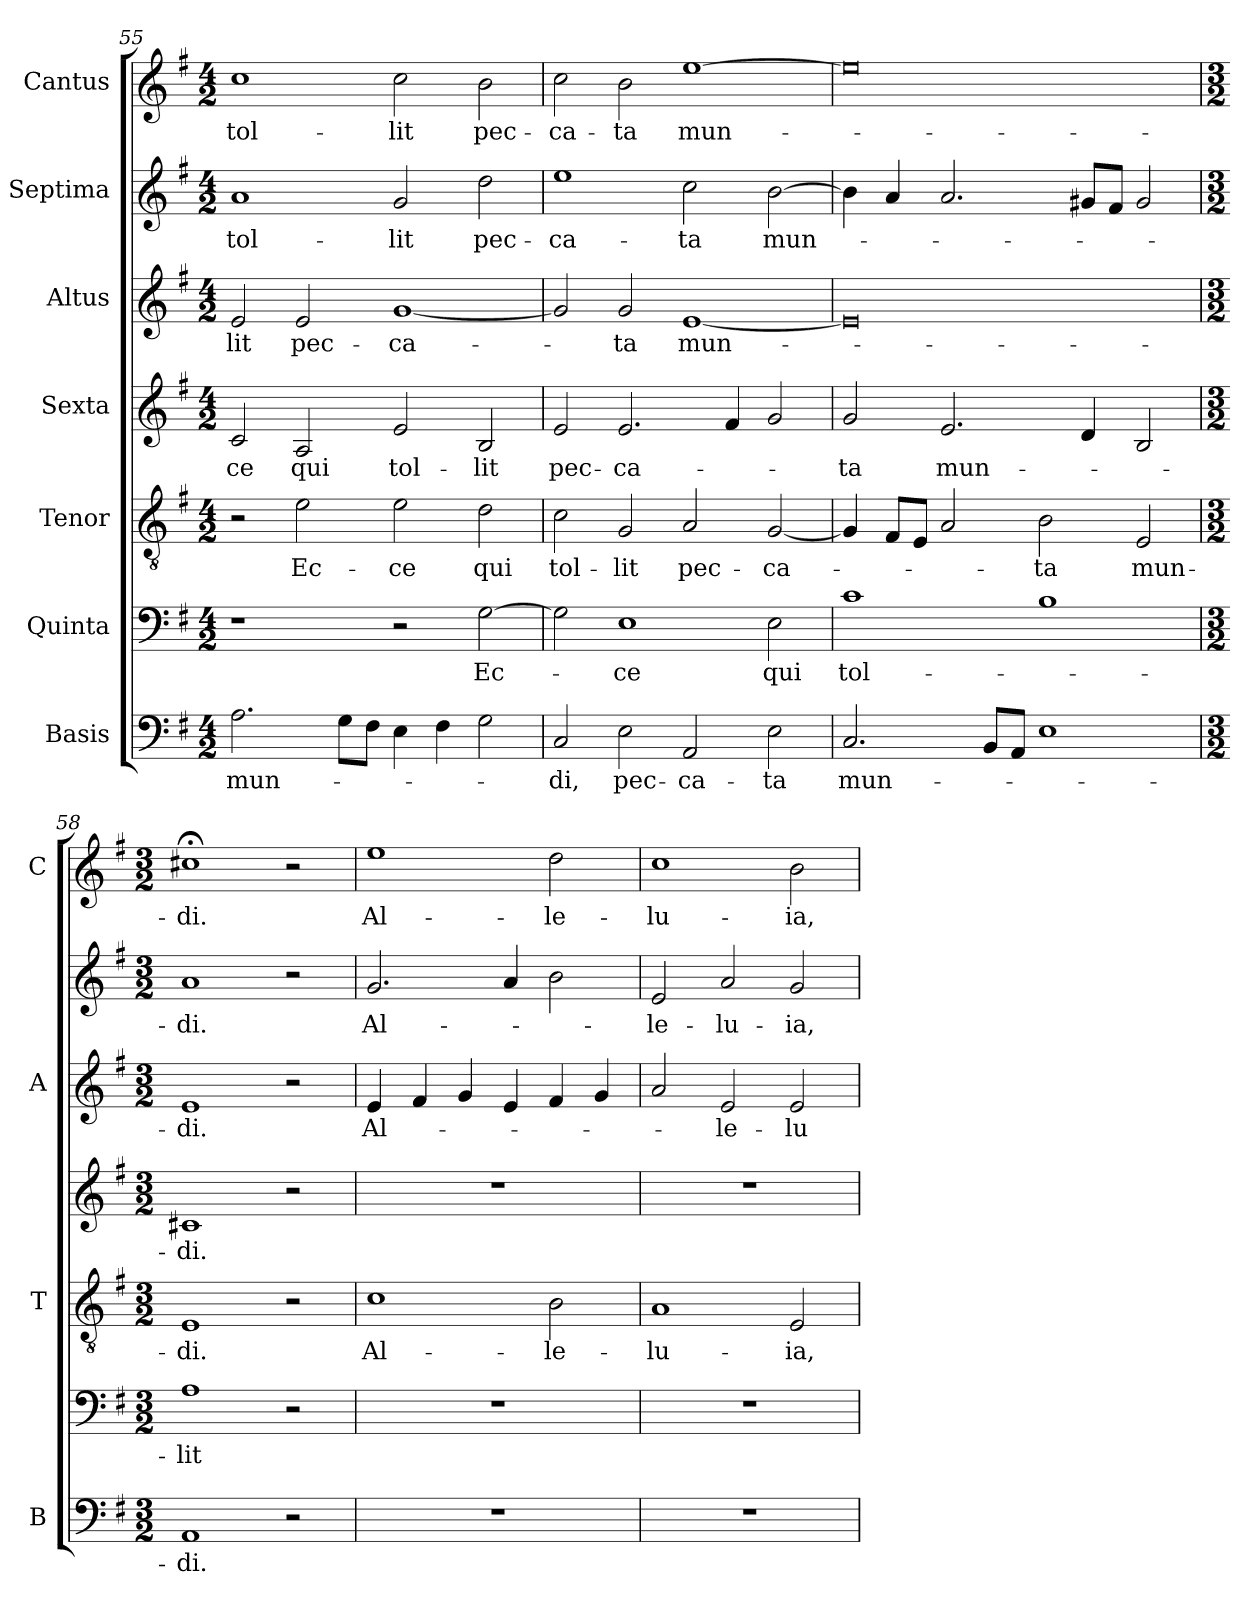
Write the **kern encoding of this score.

**kern	**text	**kern	**text	**kern	**text	**kern	**text	**kern	**text	**kern	**text	**kern	**text
*part7	*part7	*part6	*part6	*part5	*part5	*part4	*part4	*part3	*part3	*part2	*part2	*part1	*part1
*staff7	*staff7	*staff6	*staff6	*staff5	*staff5	*staff4	*staff4	*staff3	*staff3	*staff2	*staff2	*staff1	*staff1
*I"Basis	*	*I"Quinta	*	*I"Tenor	*	*I"Sexta	*	*I"Altus	*	*I"Septima	*	*I"Cantus	*
*I'B	*	*	*	*I'T	*	*	*	*I'A	*	*	*	*I'C	*
*clefF4	*	*clefF4	*	*clefGv2	*	*clefG2	*	*clefG2	*	*clefG2	*	*clefG2	*
*k[f#]	*	*k[f#]	*	*k[f#]	*	*k[f#]	*	*k[f#]	*	*k[f#]	*	*k[f#]	*
*G:	*	*G:	*	*G:	*	*G:	*	*G:	*	*G:	*	*G:	*
*M4/2	*	*M4/2	*	*M4/2	*	*M4/2	*	*M4/2	*	*M4/2	*	*M4/2	*
=55	=55	=55	=55	=55	=55	=55	=55	=55	=55	=55	=55	=55	=55
!	!LO:LY:b	!	!	!	!	!	!	!	!	!	!	!	!
!	!	!	!	!	!	!	!LO:LY:b	!	!	!	!	!	!
!	!	!	!	!	!	!	!	!	!LO:LY:b	!	!	!	!
!	!	!	!	!	!	!	!	!	!	!	!LO:LY:b	!	!
!	!	!	!	!	!	!	!	!	!	!	!	!	!LO:LY:b
2.A\	mun-	1r	.	2r	.	2c/	-ce	2e/	-lit	1a	tol-	1cc	tol-
!	!	!	!	!	!LO:LY:b	!	!	!	!	!	!	!	!
!	!	!	!	!	!	!	!LO:LY:b	!	!	!	!	!	!
!	!	!	!	!	!	!	!	!	!LO:LY:b	!	!	!	!
.	.	.	.	2e\	Ec-	2A/	qui	2e/	pec-	.	.	.	.
8G\L	.	.	.	.	.	.	.	.	.	.	.	.	.
8F#\J	.	.	.	.	.	.	.	.	.	.	.	.	.
!	!	!	!	!	!LO:LY:b	!	!	!	!	!	!	!	!
!	!	!	!	!	!	!	!LO:LY:b	!	!	!	!	!	!
!	!	!	!	!	!	!	!	!	!LO:LY:b	!	!	!	!
!	!	!	!	!	!	!	!	!	!	!	!LO:LY:b	!	!
!	!	!	!	!	!	!	!	!	!	!	!	!	!LO:LY:b
4E\	.	2r	.	2e\	-ce	2e/	tol-	[1g	-ca-	2g/	-lit	2cc\	-lit
4F#\	.	.	.	.	.	.	.	.	.	.	.	.	.
!	!	!	!LO:LY:b	!	!	!	!	!	!	!	!	!	!
!	!	!	!	!	!LO:LY:b	!	!	!	!	!	!	!	!
!	!	!	!	!	!	!	!LO:LY:b	!	!	!	!	!	!
!	!	!	!	!	!	!	!	!	!	!	!LO:LY:b	!	!
!	!	!	!	!	!	!	!	!	!	!	!	!	!LO:LY:b
2G\	.	[2G\	Ec-	2d\	qui	2B/	-lit	.	.	2dd\	pec-	2b\	pec-
!!LO:PB:g=z
=56	=56	=56	=56	=56	=56	=56	=56	=56	=56	=56	=56	=56	=56
!	!LO:LY:b	!	!	!	!	!	!	!	!	!	!	!	!
!	!	!	!	!	!LO:LY:b	!	!	!	!	!	!	!	!
!	!	!	!	!	!	!	!LO:LY:b	!	!	!	!	!	!
!	!	!	!	!	!	!	!	!	!	!	!LO:LY:b	!	!
!	!	!	!	!	!	!	!	!	!	!	!	!	!LO:LY:b
2C/	-di,	2G\]	.	2c\	tol-	2e/	pec-	2g/]	.	1ee	-ca-	2cc\	-ca-
!	!LO:LY:b	!	!	!	!	!	!	!	!	!	!	!	!
!	!	!	!LO:LY:b	!	!	!	!	!	!	!	!	!	!
!	!	!	!	!	!LO:LY:b	!	!	!	!	!	!	!	!
!	!	!	!	!	!	!	!LO:LY:b	!	!	!	!	!	!
!	!	!	!	!	!	!	!	!	!LO:LY:b	!	!	!	!
!	!	!	!	!	!	!	!	!	!	!	!	!	!LO:LY:b
2E\	pec-	1E	-ce	2G/	-lit	2.e/	-ca-	2g/	-ta	.	.	2b\	-ta
!	!LO:LY:b	!	!	!	!	!	!	!	!	!	!	!	!
!	!	!	!	!	!LO:LY:b	!	!	!	!	!	!	!	!
!	!	!	!	!	!	!	!	!	!LO:LY:b	!	!	!	!
!	!	!	!	!	!	!	!	!	!	!	!LO:LY:b	!	!
!	!	!	!	!	!	!	!	!	!	!	!	!	!LO:LY:b
2AA/	-ca-	.	.	2A/	pec-	.	.	[1e	mun-	2cc\	-ta	[1ee	mun-
.	.	.	.	.	.	4f#/	.	.	.	.	.	.	.
!	!LO:LY:b	!	!	!	!	!	!	!	!	!	!	!	!
!	!	!	!LO:LY:b	!	!	!	!	!	!	!	!	!	!
!	!	!	!	!	!LO:LY:b	!	!	!	!	!	!	!	!
!	!	!	!	!	!	!	!	!	!	!	!LO:LY:b	!	!
2E\	-ta	2E\	qui	[2G/	-ca-	2g/	.	.	.	[2b\	mun-	.	.
=57	=57	=57	=57	=57	=57	=57	=57	=57	=57	=57	=57	=57	=57
!	!LO:LY:b	!	!	!	!	!	!	!	!	!	!	!	!
!	!	!	!LO:LY:b	!	!	!	!	!	!	!	!	!	!
!	!	!	!	!	!	!	!LO:LY:b	!	!	!	!	!	!
2.C/	mun-	1c	tol-	4G/]	.	2g/	-ta	0e]	.	4b\]	.	0ee]	.
.	.	.	.	8F#/L	.	.	.	.	.	4a/	.	.	.
.	.	.	.	8E/J	.	.	.	.	.	.	.	.	.
!	!	!	!	!	!	!	!LO:LY:b	!	!	!	!	!	!
.	.	.	.	2A/	.	2.e/	mun-	.	.	2.a/	.	.	.
8BB/L	.	.	.	.	.	.	.	.	.	.	.	.	.
8AA/J	.	.	.	.	.	.	.	.	.	.	.	.	.
!	!	!	!	!	!LO:LY:b	!	!	!	!	!	!	!	!
1E	.	1B	.	2B\	-ta	.	.	.	.	.	.	.	.
.	.	.	.	.	.	4d/	.	.	.	8g#X/L	.	.	.
.	.	.	.	.	.	.	.	.	.	8f#/J	.	.	.
!	!	!	!	!	!LO:LY:b	!	!	!	!	!	!	!	!
.	.	.	.	2E/	mun-	2B/	.	.	.	2g#/	.	.	.
=58	=58	=58	=58	=58	=58	=58	=58	=58	=58	=58	=58	=58	=58
*M3/2	*	*M3/2	*	*M3/2	*	*M3/2	*	*M3/2	*	*M3/2	*	*M3/2	*
!	!LO:LY:b	!	!	!	!	!	!	!	!	!	!	!	!
!	!	!	!LO:LY:b	!	!	!	!	!	!	!	!	!	!
!	!	!	!	!	!LO:LY:b	!	!	!	!	!	!	!	!
!	!	!	!	!	!	!	!LO:LY:b	!	!	!	!	!	!
!	!	!	!	!	!	!	!	!	!LO:LY:b	!	!	!	!
!	!	!	!	!	!	!	!	!	!	!	!LO:LY:b	!	!
!	!	!	!	!	!	!	!	!	!	!	!	!	!LO:LY:b
1AA	-di.	1A	-lit	1E	-di.	1c#X	-di.	1e	-di.	1a	-di.	1cc#X;<	-di.
2r	.	2r	.	2r	.	2r	.	2r	.	2r	.	2r	.
=59	=59	=59	=59	=59	=59	=59	=59	=59	=59	=59	=59	=59	=59
!	!	!	!	!	!LO:LY:b	!	!	!	!	!	!	!	!
!	!	!	!	!	!	!	!	!	!LO:LY:b	!	!	!	!
!	!	!	!	!	!	!	!	!	!	!	!LO:LY:b	!	!
!	!	!	!	!	!	!	!	!	!	!	!	!	!LO:LY:b
1.r	.	1.r	.	1c	Al-	1.r	.	4e/	Al-	2.g/	Al-	1ee	Al-
.	.	.	.	.	.	.	.	4f#/	.	.	.	.	.
.	.	.	.	.	.	.	.	4g/	.	.	.	.	.
.	.	.	.	.	.	.	.	4e/	.	4a/	.	.	.
!	!	!	!	!	!LO:LY:b	!	!	!	!	!	!	!	!
!	!	!	!	!	!	!	!	!	!	!	!	!	!LO:LY:b
.	.	.	.	2B\	-le-	.	.	4f#/	.	2b\	.	2dd\	-le-
.	.	.	.	.	.	.	.	4g/	.	.	.	.	.
!!LO:LB:g=z
=60	=60	=60	=60	=60	=60	=60	=60	=60	=60	=60	=60	=60	=60
!	!	!	!	!	!LO:LY:b	!	!	!	!	!	!	!	!
!	!	!	!	!	!	!	!	!	!	!	!LO:LY:b	!	!
!	!	!	!	!	!	!	!	!	!	!	!	!	!LO:LY:b
1.r	.	1.r	.	1A	-lu-	1.r	.	2a/	.	2e/	-le-	1cc	-lu-
!	!	!	!	!	!	!	!	!	!LO:LY:b	!	!	!	!
!	!	!	!	!	!	!	!	!	!	!	!LO:LY:b	!	!
.	.	.	.	.	.	.	.	2e/	-le-	2a/	-lu-	.	.
!	!	!	!	!	!LO:LY:b	!	!	!	!	!	!	!	!
!	!	!	!	!	!	!	!	!	!LO:LY:b	!	!	!	!
!	!	!	!	!	!	!	!	!	!	!	!LO:LY:b	!	!
!	!	!	!	!	!	!	!	!	!	!	!	!	!LO:LY:b
.	.	.	.	2E/	-ia,	.	.	2e/	-lu-	2g/	-ia,	2b\	-ia,
=	=	=	=	=	=	=	=	=	=	=	=	=	=
*-	*-	*-	*-	*-	*-	*-	*-	*-	*-	*-	*-	*-	*-
